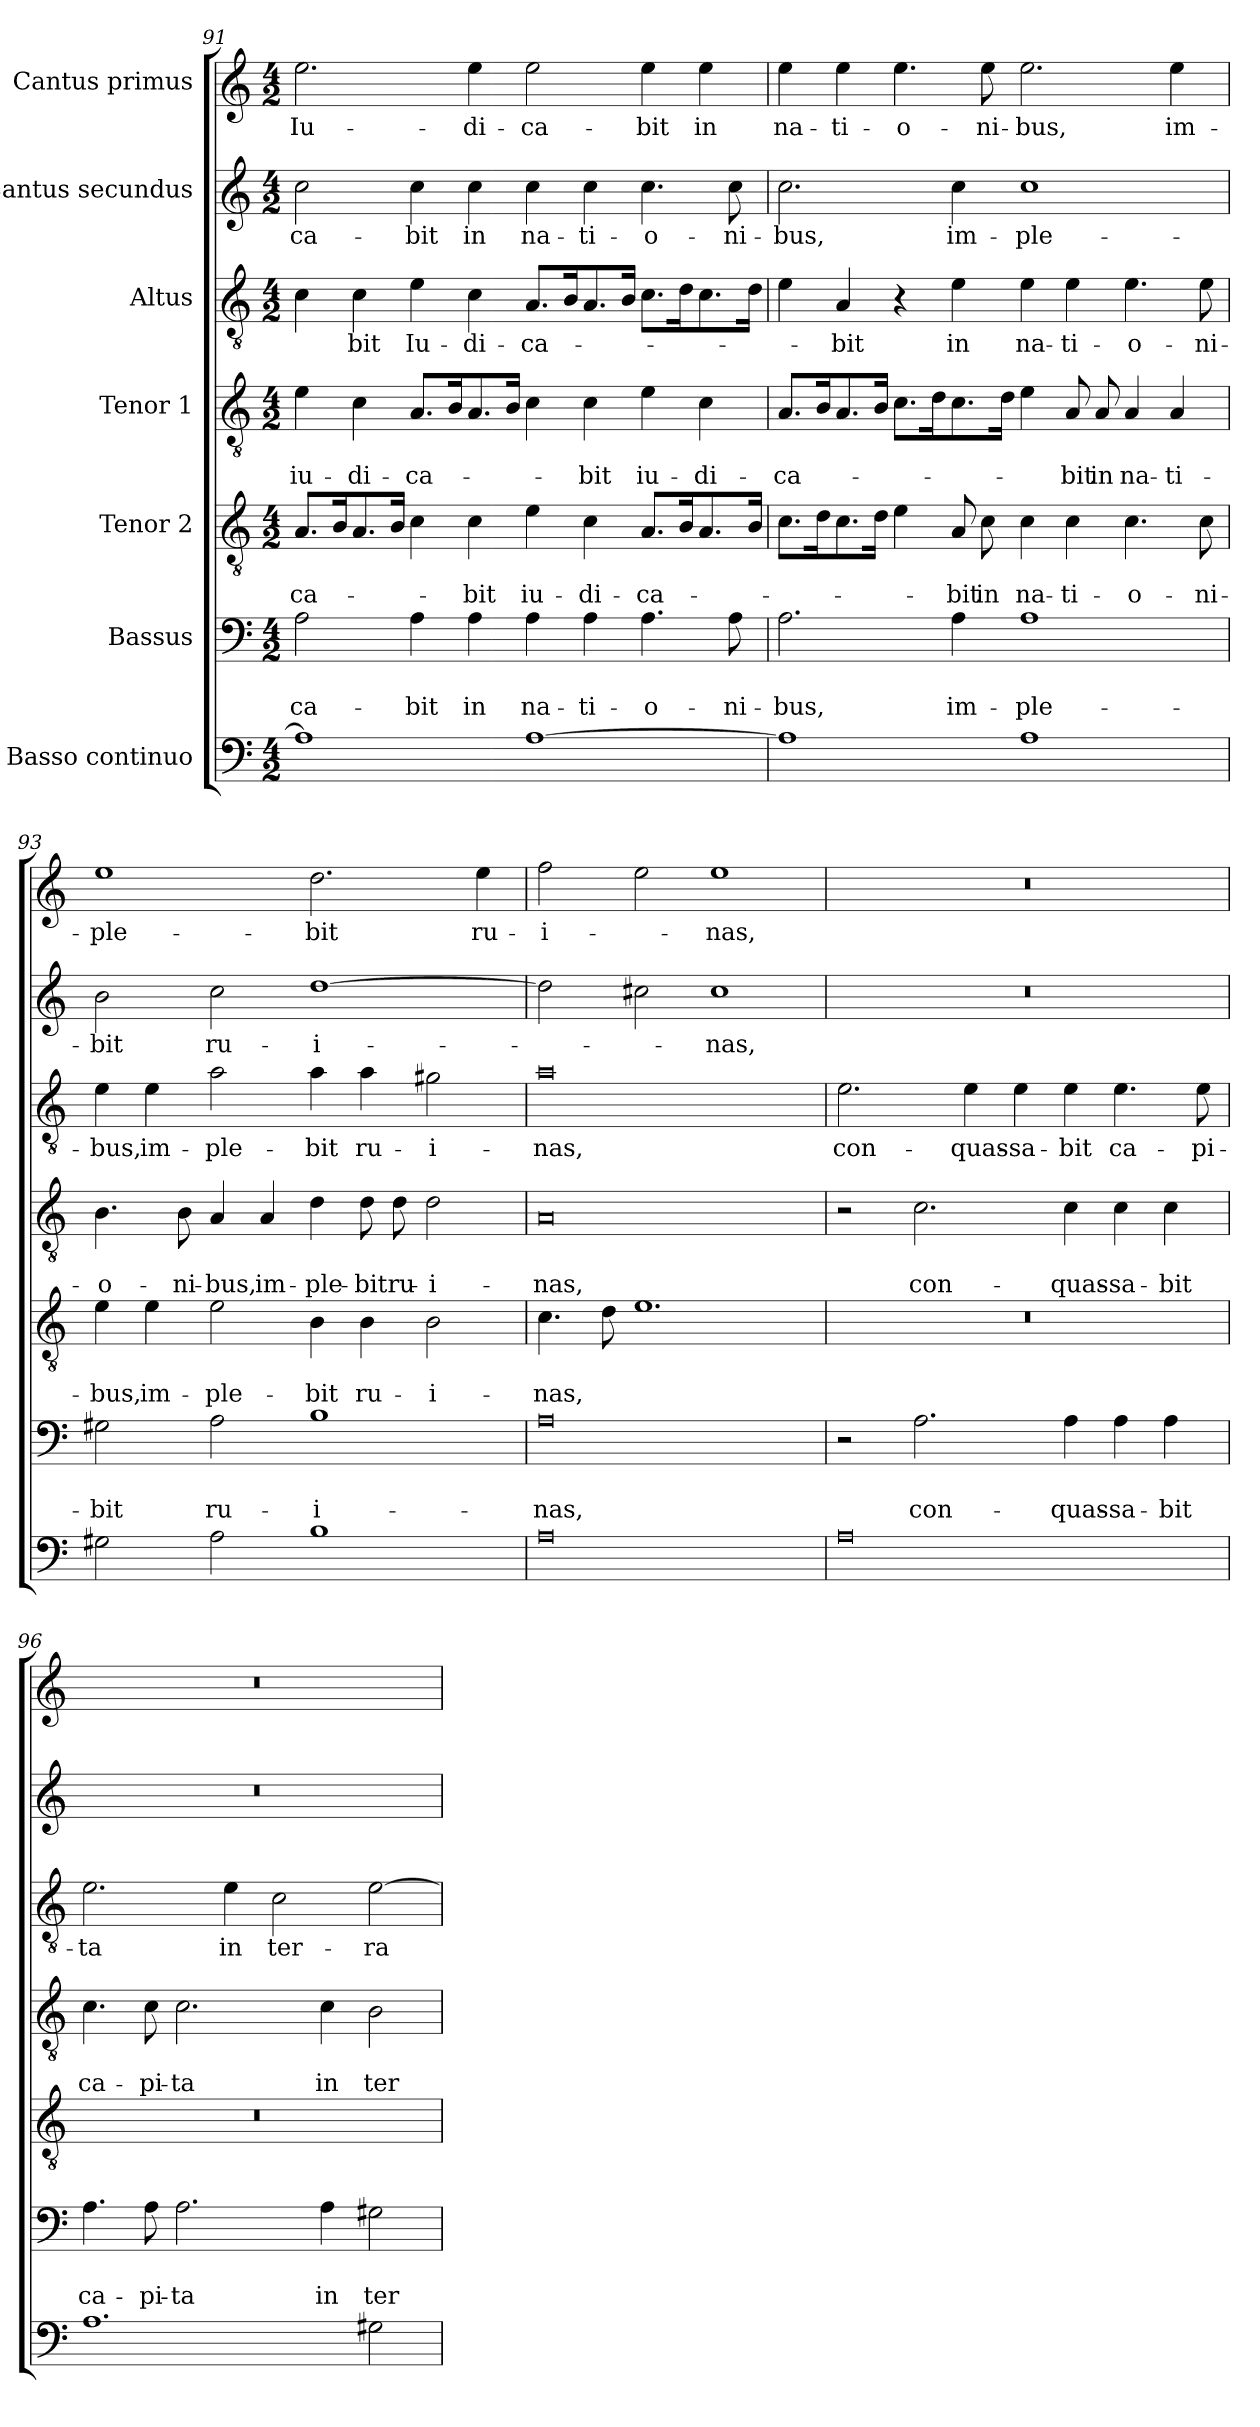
**kern	**kern	**text	**text	**kern	**text	**text	**kern	**text	**text	**kern	**text	**kern	**text	**kern	**text
*part7	*part6	*part6	*part6	*part5	*part5	*part5	*part4	*part4	*part4	*part3	*part3	*part2	*part2	*part1	*part1
*staff7	*staff6	*staff6	*staff6	*staff5	*staff5	*staff5	*staff4	*staff4	*staff4	*staff3	*staff3	*staff2	*staff2	*staff1	*staff1
*I"Basso continuo	*I"Bassus	*	*	*I"Tenor 2	*	*	*I"Tenor 1	*	*	*I"Altus	*	*I"Cantus secundus	*	*I"Cantus primus	*
*clefF4	*clefF4	*	*	*clefGv2	*	*	*clefGv2	*	*	*clefGv2	*	*clefG2	*	*clefG2	*
*k[]	*k[]	*	*	*k[]	*	*	*k[]	*	*	*k[]	*	*k[]	*	*k[]	*
*C:	*C:	*	*	*C:	*	*	*C:	*	*	*C:	*	*C:	*	*C:	*
*M4/2	*M4/2	*	*	*M4/2	*	*	*M4/2	*	*	*M4/2	*	*M4/2	*	*M4/2	*
=91	=91	=91	=91	=91	=91	=91	=91	=91	=91	=91	=91	=91	=91	=91	=91
!	!	!	!LO:LY:b	!	!	!LO:LY:b	!	!	!LO:LY:b	!	!	!	!LO:LY:b	!	!LO:LY:b
1A]	2A\	.	-ca-	8.A/L	.	-ca-	4e\	.	iu-	4c\	.	2cc\	-ca-	2.ee\	Iu-
.	.	.	.	16B/k	.	.	.	.	.	.	.	.	.	.	.
!	!	!	!	!	!	!	!	!	!LO:LY:b	!	!LO:LY:b	!	!	!	!
.	.	.	.	8.A/	.	.	4c\	.	-di-	4c\	-bit	.	.	.	.
.	.	.	.	16B/Jk	.	.	.	.	.	.	.	.	.	.	.
!	!	!	!LO:LY:b	!	!	!	!	!	!LO:LY:b	!	!LO:LY:b	!	!LO:LY:b	!	!
.	4A\	.	-bit	4c\	.	.	8.A/L	.	-ca-	4e\	Iu-	4cc\	-bit	.	.
.	.	.	.	.	.	.	16B/k	.	.	.	.	.	.	.	.
!	!	!	!LO:LY:b	!	!	!LO:LY:b	!	!	!	!	!LO:LY:b	!	!LO:LY:b	!	!LO:LY:b
.	4A\	.	in	4c\	.	-bit	8.A/	.	.	4c\	-di-	4cc\	in	4ee\	-di-
.	.	.	.	.	.	.	16B/Jk	.	.	.	.	.	.	.	.
!	!	!	!LO:LY:b	!	!	!LO:LY:b	!	!	!	!	!LO:LY:b	!	!LO:LY:b	!	!LO:LY:b
[1A	4A\	.	na-	4e\	.	iu-	4c\	.	.	8.A/L	-ca-	4cc\	na-	2ee\	-ca-
.	.	.	.	.	.	.	.	.	.	16B/k	.	.	.	.	.
!	!	!	!LO:LY:b	!	!	!LO:LY:b	!	!	!LO:LY:b	!	!	!	!LO:LY:b	!	!
.	4A\	.	-ti-	4c\	.	-di-	4c\	.	-bit	8.A/	.	4cc\	-ti-	.	.
.	.	.	.	.	.	.	.	.	.	16B/Jk	.	.	.	.	.
!	!	!	!LO:LY:b	!	!	!LO:LY:b	!	!	!LO:LY:b	!	!	!	!LO:LY:b	!	!LO:LY:b
.	4.A\	.	-o-	8.A/L	.	-ca-	4e\	.	iu-	8.c\L	.	4.cc\	-o-	4ee\	-bit
.	.	.	.	16B/k	.	.	.	.	.	16d\k	.	.	.	.	.
!	!	!	!	!	!	!	!	!	!LO:LY:b	!	!	!	!	!	!LO:LY:b
.	.	.	.	8.A/	.	.	4c\	.	-di-	8.c\	.	.	.	4ee\	in
!	!	!	!LO:LY:b	!	!	!	!	!	!	!	!	!	!LO:LY:b	!	!
.	8A\	.	-ni-	.	.	.	.	.	.	.	.	8cc\	-ni-	.	.
.	.	.	.	16B/Jk	.	.	.	.	.	16d\Jk	.	.	.	.	.
=92	=92	=92	=92	=92	=92	=92	=92	=92	=92	=92	=92	=92	=92	=92	=92
!	!	!	!LO:LY:b	!	!	!	!	!	!LO:LY:b	!	!	!	!LO:LY:b	!	!LO:LY:b
1A]	2.A\	.	-bus,	8.c\L	.	.	8.A/L	.	-ca-	4e\	.	2.cc\	-bus,	4ee\	na-
.	.	.	.	16d\k	.	.	16B/k	.	.	.	.	.	.	.	.
!	!	!	!	!	!	!	!	!	!	!	!LO:LY:b	!	!	!	!LO:LY:b
.	.	.	.	8.c\	.	.	8.A/	.	.	4A/	-bit	.	.	4ee\	-ti-
.	.	.	.	16d\Jk	.	.	16B/Jk	.	.	.	.	.	.	.	.
!	!	!	!	!	!	!	!	!	!	!	!	!	!	!	!LO:LY:b
.	.	.	.	4e\	.	.	8.c\L	.	.	4r	.	.	.	4.ee\	-o-
.	.	.	.	.	.	.	16d\k	.	.	.	.	.	.	.	.
!	!	!	!LO:LY:b	!	!	!LO:LY:b	!	!	!	!	!LO:LY:b	!	!LO:LY:b	!	!
.	4A\	.	im-	8A/	.	-bit	8.c\	.	.	4e\	in	4cc\	im-	.	.
!	!	!	!	!	!	!LO:LY:b	!	!	!	!	!	!	!	!	!LO:LY:b
.	.	.	.	8c\	.	in	.	.	.	.	.	.	.	8ee\	-ni-
.	.	.	.	.	.	.	16d\Jk	.	.	.	.	.	.	.	.
!	!	!	!LO:LY:b	!	!	!LO:LY:b	!	!	!	!	!LO:LY:b	!	!LO:LY:b	!	!LO:LY:b
1A	1A	.	-ple-	4c\	.	na-	4e\	.	.	4e\	na-	1cc	-ple-	2.ee\	-bus,
!	!	!	!	!	!	!LO:LY:b	!	!	!LO:LY:b	!	!LO:LY:b	!	!	!	!
.	.	.	.	4c\	.	-ti-	8A/	.	-bit	4e\	-ti-	.	.	.	.
!	!	!	!	!	!	!	!	!	!LO:LY:b	!	!	!	!	!	!
.	.	.	.	.	.	.	8A/	.	in	.	.	.	.	.	.
!	!	!	!	!	!	!LO:LY:b	!	!	!LO:LY:b	!	!LO:LY:b	!	!	!	!
.	.	.	.	4.c\	.	-o-	4A/	.	na-	4.e\	-o-	.	.	.	.
!	!	!	!	!	!	!	!	!	!LO:LY:b	!	!	!	!	!	!LO:LY:b
.	.	.	.	.	.	.	4A/	.	-ti-	.	.	.	.	4ee\	im-
!	!	!	!	!	!	!LO:LY:b	!	!	!	!	!LO:LY:b	!	!	!	!
.	.	.	.	8c\	.	-ni-	.	.	.	8e\	-ni-	.	.	.	.
!!LO:PB:g=z
=93	=93	=93	=93	=93	=93	=93	=93	=93	=93	=93	=93	=93	=93	=93	=93
!	!	!	!LO:LY:b	!	!	!LO:LY:b	!	!	!LO:LY:b	!	!LO:LY:b	!	!LO:LY:b	!	!LO:LY:b
2G#X\	2G#X\	.	-bit	4e\	.	-bus,	4.B\	.	-o-	4e\	-bus,	2b\	-bit	1ee	-ple-
!	!	!	!	!	!	!LO:LY:b	!	!	!	!	!LO:LY:b	!	!	!	!
.	.	.	.	4e\	.	im-	.	.	.	4e\	im-	.	.	.	.
!	!	!	!	!	!	!	!	!	!LO:LY:b	!	!	!	!	!	!
.	.	.	.	.	.	.	8B\	.	-ni-	.	.	.	.	.	.
!	!	!	!LO:LY:b	!	!	!LO:LY:b	!	!	!LO:LY:b	!	!LO:LY:b	!	!LO:LY:b	!	!
2A\	2A\	.	ru-	2e\	.	-ple-	4A/	.	-bus,	2a\	-ple-	2cc\	ru-	.	.
!	!	!	!	!	!	!	!	!	!LO:LY:b	!	!	!	!	!	!
.	.	.	.	.	.	.	4A/	.	im-	.	.	.	.	.	.
!	!	!	!LO:LY:b	!	!	!LO:LY:b	!	!	!LO:LY:b	!	!LO:LY:b	!	!LO:LY:b	!	!LO:LY:b
1B	1B	.	-i-	4B\	.	-bit	4d\	.	-ple-	4a\	-bit	[1dd	-i-	2.dd\	-bit
!	!	!	!	!	!	!LO:LY:b	!	!	!LO:LY:b	!	!LO:LY:b	!	!	!	!
.	.	.	.	4B\	.	ru-	8d\	.	-bit	4a\	ru-	.	.	.	.
!	!	!	!	!	!	!	!	!	!LO:LY:b	!	!	!	!	!	!
.	.	.	.	.	.	.	8d\	.	ru-	.	.	.	.	.	.
!	!	!	!	!	!	!LO:LY:b	!	!	!LO:LY:b	!	!LO:LY:b	!	!	!	!
.	.	.	.	2B\	.	-i-	2d\	.	-i-	2g#X\	-i-	.	.	.	.
!	!	!	!	!	!	!	!	!	!	!	!	!	!	!	!LO:LY:b
.	.	.	.	.	.	.	.	.	.	.	.	.	.	4ee\	ru-
=94	=94	=94	=94	=94	=94	=94	=94	=94	=94	=94	=94	=94	=94	=94	=94
!	!	!	!LO:LY:b	!	!	!LO:LY:b	!	!	!LO:LY:b	!	!LO:LY:b	!	!	!	!LO:LY:b
0A	0A	.	-nas,	4.c\	.	-nas,	0A	.	-nas,	0a	-nas,	2dd\]	.	2ff\	-i-
.	.	.	.	8d\	.	.	.	.	.	.	.	.	.	.	.
.	.	.	.	1.e	.	.	.	.	.	.	.	2cc#X\	.	2ee\	.
!	!	!	!	!	!	!	!	!	!	!	!	!	!LO:LY:b	!	!LO:LY:b
.	.	.	.	.	.	.	.	.	.	.	.	1cc#	-nas,	1ee	-nas,
=95	=95	=95	=95	=95	=95	=95	=95	=95	=95	=95	=95	=95	=95	=95	=95
!	!	!	!	!	!	!	!	!	!	!	!LO:LY:b	!	!	!	!
0A	2r	.	.	0r	.	.	2r	.	.	2.e\	con-	0r	.	0r	.
!	!	!	!LO:LY:b	!	!	!	!	!	!LO:LY:b	!	!	!	!	!	!
.	2.A\	.	con-	.	.	.	2.c\	.	con-	.	.	.	.	.	.
!	!	!	!	!	!	!	!	!	!	!	!LO:LY:b	!	!	!	!
.	.	.	.	.	.	.	.	.	.	4e\	-quas-	.	.	.	.
!	!	!	!	!	!	!	!	!	!	!	!LO:LY:b	!	!	!	!
.	.	.	.	.	.	.	.	.	.	4e\	-sa-	.	.	.	.
!	!	!	!LO:LY:b	!	!	!	!	!	!LO:LY:b	!	!LO:LY:b	!	!	!	!
.	4A\	.	-quas-	.	.	.	4c\	.	-quas-	4e\	-bit	.	.	.	.
!	!	!	!LO:LY:b	!	!	!	!	!	!LO:LY:b	!	!LO:LY:b	!	!	!	!
.	4A\	.	-sa-	.	.	.	4c\	.	-sa-	4.e\	ca-	.	.	.	.
!	!	!	!LO:LY:b	!	!	!	!	!	!LO:LY:b	!	!	!	!	!	!
.	4A\	.	-bit	.	.	.	4c\	.	-bit	.	.	.	.	.	.
!	!	!	!	!	!	!	!	!	!	!	!LO:LY:b	!	!	!	!
.	.	.	.	.	.	.	.	.	.	8e\	-pi-	.	.	.	.
=96	=96	=96	=96	=96	=96	=96	=96	=96	=96	=96	=96	=96	=96	=96	=96
!	!	!	!LO:LY:b	!	!	!	!	!	!LO:LY:b	!	!LO:LY:b	!	!	!	!
1.A	4.A\	.	ca-	0r	.	.	4.c\	.	ca-	2.e\	-ta	0r	.	0r	.
!	!	!	!LO:LY:b	!	!	!	!	!	!LO:LY:b	!	!	!	!	!	!
.	8A\	.	-pi-	.	.	.	8c\	.	-pi-	.	.	.	.	.	.
!	!	!	!LO:LY:b	!	!	!	!	!	!LO:LY:b	!	!	!	!	!	!
.	2.A\	.	-ta	.	.	.	2.c\	.	-ta	.	.	.	.	.	.
!	!	!	!	!	!	!	!	!	!	!	!LO:LY:b	!	!	!	!
.	.	.	.	.	.	.	.	.	.	4e\	in	.	.	.	.
!	!	!	!	!	!	!	!	!	!	!	!LO:LY:b	!	!	!	!
.	.	.	.	.	.	.	.	.	.	2c\	ter-	.	.	.	.
!	!	!	!LO:LY:b	!	!	!	!	!	!LO:LY:b	!	!	!	!	!	!
.	4A\	.	in	.	.	.	4c\	.	in	.	.	.	.	.	.
!	!	!	!LO:LY:b	!	!	!	!	!	!LO:LY:b	!	!LO:LY:b	!	!	!	!
2G#X\	2G#X\	.	ter-	.	.	.	2B\	.	ter-	[2e\	-ra	.	.	.	.
=	=	=	=	=	=	=	=	=	=	=	=	=	=	=	=
*-	*-	*-	*-	*-	*-	*-	*-	*-	*-	*-	*-	*-	*-	*-	*-
